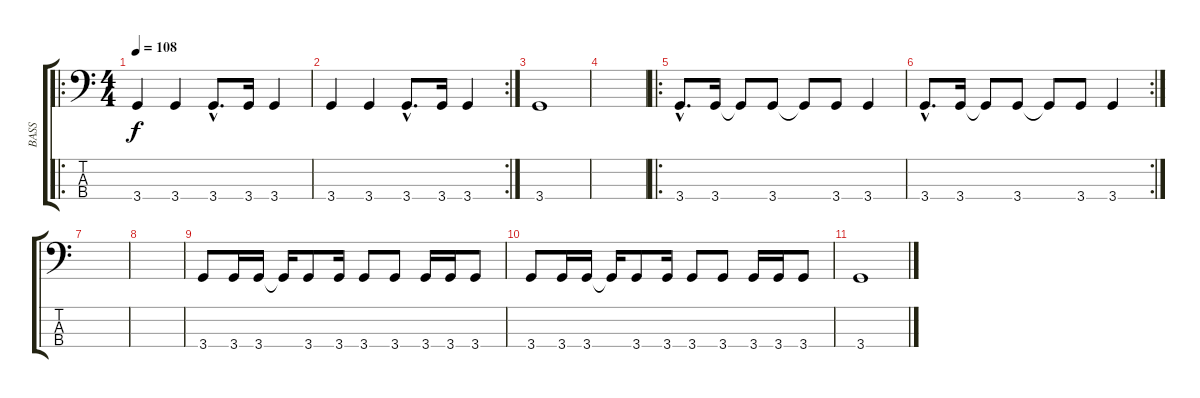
\track ("BASS" "BASS") {instrument electricbassfinger}
\staff {score tabs}
\tuning (G2 D2 A1 E1) {hide}
\ro
\ts (4 4)
\tempo 108
\clef f4
\ks c
3.4.4{dy f instrument electricbassfinger} 3.4.4 3.4{hac}.8{d} 3.4.16 3.4.4 |
\rc 2
3.4.4 3.4.4 3.4{hac}.8{d} 3.4.16 3.4.4 |
3.4.1 |
|
\ro
3.4{hac}.8{d} 3.4.16 3.4{t}.8 3.4.8 3.4{t}.8 3.4.8 3.4.4 |
\rc 2
3.4{hac}.8{d} 3.4.16 3.4{t}.8 3.4.8 3.4{t}.8 3.4.8 3.4.4 |
|
|
3.4.8 3.4.16 3.4.16 3.4{t}.16 3.4.8 3.4.16 3.4.8 3.4.8 3.4.16 3.4.16 3.4.8 |
3.4.8 3.4.16 3.4.16 3.4{t}.16 3.4.8 3.4.16 3.4.8 3.4.8 3.4.16 3.4.16 3.4.8 |
3.4.1
